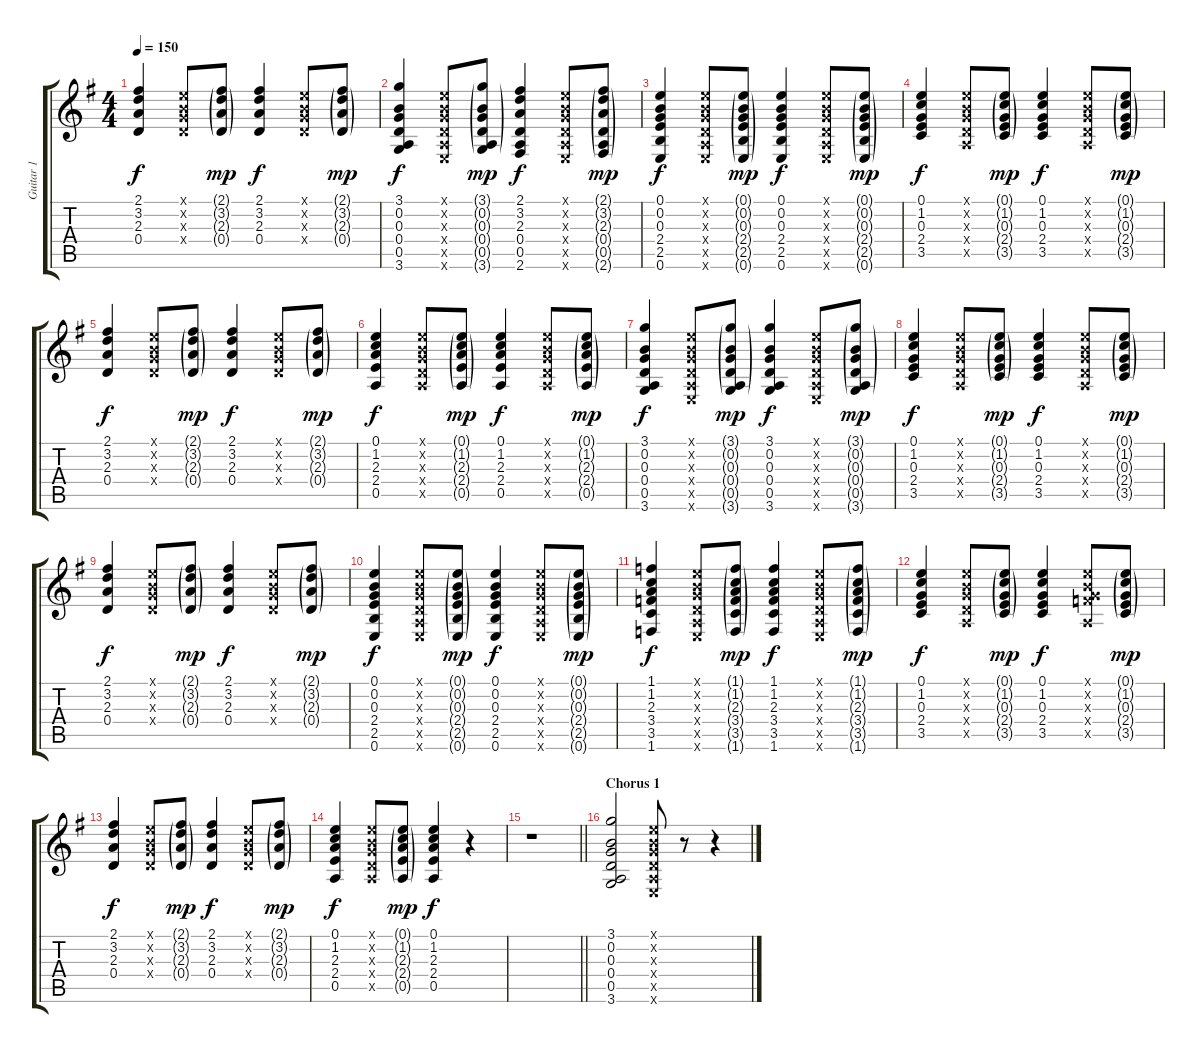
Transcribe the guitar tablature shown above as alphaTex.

\track ("Guitar 1" "Guitar 1") {instrument acousticguitarnylon}
\staff {score tabs}
\tuning (E4 B3 G3 D3 A2 E2) {hide}
\ts (4 4)
\tempo 150
\clef g2
\ks g
(2.1 3.2 2.3 0.4).4{dy f} (0.1{x} 0.2{x} 0.3{x} 0.4{x}).8 (2.1{g} 3.2{g} 2.3{g} 0.4{g}).8{dy mp} (2.1 3.2 2.3 0.4).4{dy f} (0.1{x} 0.2{x} 0.3{x} 0.4{x}).8 (2.1{g} 3.2{g} 2.3{g} 0.4{g}).8{dy mp} |
(3.1 0.2 0.3 0.4 0.5 3.6).4{dy f} (0.1{x} 0.2{x} 0.3{x} 0.4{x} 0.5{x} 0.6{x}).8 (3.1{g} 0.2{g} 0.3{g} 0.4{g} 0.5{g} 3.6{g}).8{dy mp} (2.1 3.2 2.3 0.4 0.5 2.6).4{dy f} (0.1{x} 0.2{x} 0.3{x} 0.4{x} 0.5{x} 0.6{x}).8 (2.1{g} 3.2{g} 2.3{g} 0.4{g} 0.5{g} 2.6{g}).8{dy mp} |
(0.1 0.2 0.3 2.4 2.5 0.6).4{dy f} (0.1{x} 0.2{x} 0.3{x} 0.4{x} 0.5{x} 0.6{x}).8 (0.1{g} 0.2{g} 0.3{g} 2.4{g} 2.5{g} 0.6{g}).8{dy mp} (0.1 0.2 0.3 2.4 2.5 0.6).4{dy f} (0.1{x} 0.2{x} 0.3{x} 0.4{x} 0.5{x} 0.6{x}).8 (0.1{g} 0.2{g} 0.3{g} 2.4{g} 2.5{g} 0.6{g}).8{dy mp} |
(0.1 1.2 0.3 2.4 3.5).4{dy f} (0.1{x} 0.2{x} 0.3{x} 0.4{x} 0.5{x}).8 (0.1{g} 1.2{g} 0.3{g} 2.4{g} 3.5{g}).8{dy mp} (0.1 1.2 0.3 2.4 3.5).4{dy f} (0.1{x} 0.2{x} 0.3{x} 0.4{x} 0.5{x}).8 (0.1{g} 1.2{g} 0.3{g} 2.4{g} 3.5{g}).8{dy mp} |
(2.1 3.2 2.3 0.4).4{dy f} (0.1{x} 0.2{x} 0.3{x} 0.4{x}).8 (2.1{g} 3.2{g} 2.3{g} 0.4{g}).8{dy mp} (2.1 3.2 2.3 0.4).4{dy f} (0.1{x} 0.2{x} 0.3{x} 0.4{x}).8 (2.1{g} 3.2{g} 2.3{g} 0.4{g}).8{dy mp} |
(0.1 1.2 2.3 2.4 0.5).4{dy f} (0.1{x} 0.2{x} 0.3{x} 0.4{x} 0.5{x}).8 (0.1{g} 1.2{g} 2.3{g} 2.4{g} 0.5{g}).8{dy mp} (0.1 1.2 2.3 2.4 0.5).4{dy f} (0.1{x} 0.2{x} 0.3{x} 0.4{x} 0.5{x}).8 (0.1{g} 1.2{g} 2.3{g} 2.4{g} 0.5{g}).8{dy mp} |
(3.1 0.2 0.3 0.4 0.5 3.6).4{dy f} (0.1{x} 0.2{x} 0.3{x} 0.4{x} 0.5{x} 0.6{x}).8 (3.1{g} 0.2{g} 0.3{g} 0.4{g} 0.5{g} 3.6{g}).8{dy mp} (3.1 0.2 0.3 0.4 0.5 3.6).4{dy f} (0.1{x} 0.2{x} 0.3{x} 0.4{x} 0.5{x} 0.6{x}).8 (3.1{g} 0.2{g} 0.3{g} 0.4{g} 0.5{g} 3.6{g}).8{dy mp} |
(0.1 1.2 0.3 2.4 3.5).4{dy f} (0.1{x} 0.2{x} 0.3{x} 0.4{x} 0.5{x}).8 (0.1{g} 1.2{g} 0.3{g} 2.4{g} 3.5{g}).8{dy mp} (0.1 1.2 0.3 2.4 3.5).4{dy f} (0.1{x} 0.2{x} 0.3{x} 0.4{x} 0.5{x}).8 (0.1{g} 1.2{g} 0.3{g} 2.4{g} 3.5{g}).8{dy mp} |
(2.1 3.2 2.3 0.4).4{dy f} (0.1{x} 0.2{x} 0.3{x} 0.4{x}).8 (2.1{g} 3.2{g} 2.3{g} 0.4{g}).8{dy mp} (2.1 3.2 2.3 0.4).4{dy f} (0.1{x} 0.2{x} 0.3{x} 0.4{x}).8 (2.1{g} 3.2{g} 2.3{g} 0.4{g}).8{dy mp} |
(0.1 0.2 0.3 2.4 2.5 0.6).4{dy f} (0.1{x} 0.2{x} 0.3{x} 0.4{x} 0.5{x} 0.6{x}).8 (0.1{g} 0.2{g} 0.3{g} 2.4{g} 2.5{g} 0.6{g}).8{dy mp} (0.1 0.2 0.3 2.4 2.5 0.6).4{dy f} (0.1{x} 0.2{x} 0.3{x} 0.4{x} 0.5{x} 0.6{x}).8 (0.1{g} 0.2{g} 0.3{g} 2.4{g} 2.5{g} 0.6{g}).8{dy mp} |
(1.1 1.2 2.3 3.4 3.5 1.6).4{dy f} (0.1{x} 0.2{x} 0.3{x} 0.4{x} 0.5{x} 0.6{x}).8 (1.1{g} 1.2{g} 2.3{g} 3.4{g} 3.5{g} 1.6{g}).8{dy mp} (1.1 1.2 2.3 3.4 3.5 1.6).4{dy f} (0.1{x} 0.2{x} 0.3{x} 0.4{x} 0.5{x} 0.6{x}).8 (1.1{g} 1.2{g} 2.3{g} 3.4{g} 3.5{g} 1.6{g}).8{dy mp} |
(0.1 1.2 0.3 2.4 3.5).4{dy f} (0.1{x} 0.2{x} 0.3{x} 0.4{x} 0.5{x}).8 (0.1{g} 1.2{g} 0.3{g} 2.4{g} 3.5{g}).8{dy mp} (0.1 1.2 0.3 2.4 3.5).4{dy f} (0.1{x} 0.2{x} 0.3{x} 3.4{x} 0.5{x}).8 (0.1{g} 1.2{g} 0.3{g} 2.4{g} 3.5{g}).8{dy mp} |
(2.1 3.2 2.3 0.4).4{dy f} (0.1{x} 0.2{x} 0.3{x} 0.4{x}).8 (2.1{g} 3.2{g} 2.3{g} 0.4{g}).8{dy mp} (2.1 3.2 2.3 0.4).4{dy f} (0.1{x} 0.2{x} 0.3{x} 0.4{x}).8 (2.1{g} 3.2{g} 2.3{g} 0.4{g}).8{dy mp} |
(0.1 1.2 2.3 2.4 0.5).4{dy f} (0.1{x} 0.2{x} 0.3{x} 0.4{x} 0.5{x}).8 (0.1{g} 1.2{g} 2.3{g} 2.4{g} 0.5{g}).8{dy mp} (0.1 1.2 2.3 2.4 0.5).4{dy f} r.4 |
\barLineRight lightlight
r.1 |
\section ("" "Chorus 1")
(3.1 0.2 0.3 0.4 0.5 3.6).2 (0.1{x} 0.2{x} 0.3{x} 0.4{x} 0.5{x} 0.6{x}).8 r.8 r.4
